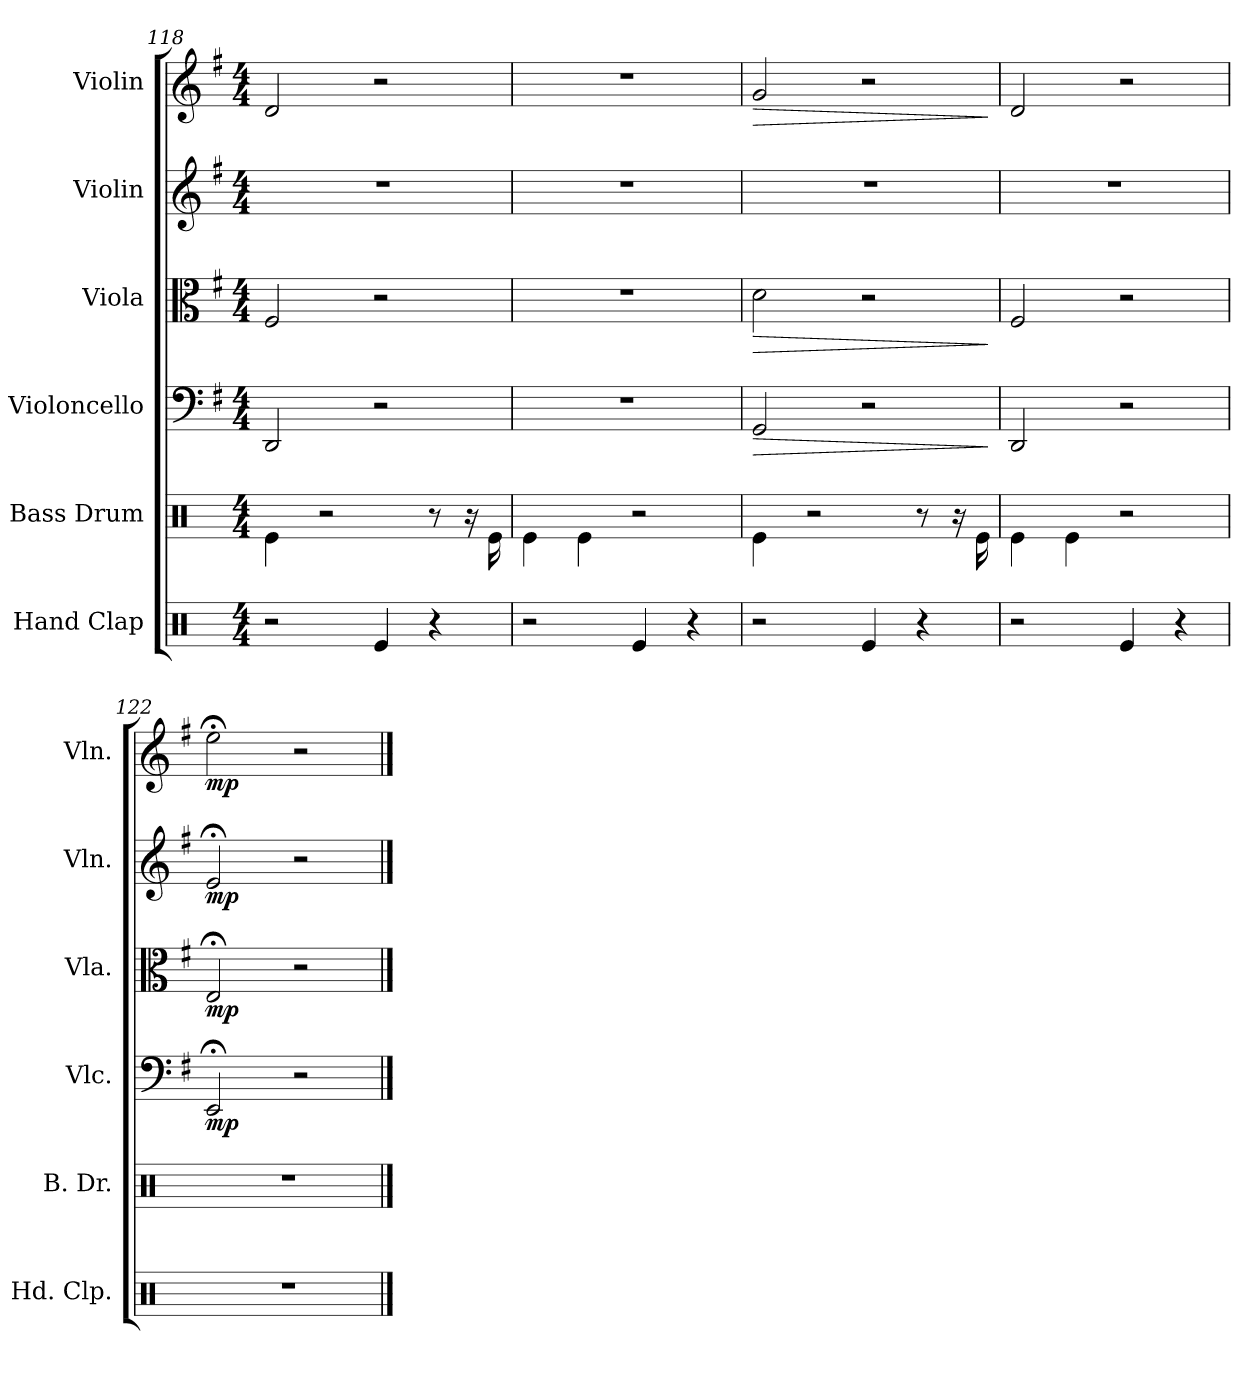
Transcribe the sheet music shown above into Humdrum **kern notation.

**kern	**kern	**kern	**dynam	**kern	**dynam	**kern	**dynam	**kern	**dynam
*part6	*part5	*part4	*part4	*part3	*part3	*part2	*part2	*part1	*part1
*staff6	*staff5	*staff4	*staff4	*staff3	*staff3	*staff2	*staff2	*staff1	*staff1
*I"Hand Clap	*I"Bass Drum	*I"Violoncello	*	*I"Viola	*	*I"Violin	*	*I"Violin	*
*I'Hd. Clp.	*I'B. Dr.	*I'Vlc.	*	*I'Vla.	*	*I'Vln.	*	*I'Vln.	*
*clefX	*clefX	*clefF4	*	*clefC3	*	*clefG2	*	*clefG2	*
*k[]	*k[]	*k[f#]	*	*k[f#]	*	*k[f#]	*	*k[f#]	*
*M4/4	*M4/4	*M4/4	*	*M4/4	*	*M4/4	*	*M4/4	*
=118	=118	=118	=118	=118	=118	=118	=118	=118	=118
2r	4Re\	2DD/	.	2F#/	.	1r	.	2d/	.
.	2r	.	.	.	.	.	.	.	.
4Re/	.	2r	.	2r	.	.	.	2r	.
4r	8r	.	.	.	.	.	.	.	.
.	16r	.	.	.	.	.	.	.	.
.	16Re\	.	.	.	.	.	.	.	.
=119	=119	=119	=119	=119	=119	=119	=119	=119	=119
2r	4Re\	1r	.	1r	.	1r	.	1r	.
.	4Re\	.	.	.	.	.	.	.	.
4Re/	2r	.	.	.	.	.	.	.	.
4r	.	.	.	.	.	.	.	.	.
=120	=120	=120	=120	=120	=120	=120	=120	=120	=120
!	!	!	!LO:HP:b	!	!LO:HP:b	!	!	!	!LO:HP:b
2r	4Re\	2GG/	>	2d\	>	1r	.	2g/	>
.	2r	.	.	.	.	.	.	.	.
4Re/	.	2r	.	2r	.	.	.	2r	.
4r	8r	.	.	.	.	.	.	.	.
.	16r	.	.	.	.	.	.	.	.
.	16Re\	.	.	.	.	.	.	.	.
.	.	.	]	.	]	.	.	.	]
=121	=121	=121	=121	=121	=121	=121	=121	=121	=121
2r	4Re\	2DD/	.	2F#/	.	1r	.	2d/	.
.	4Re\	.	.	.	.	.	.	.	.
4Re/	2r	2r	.	2r	.	.	.	2r	.
4r	.	.	.	.	.	.	.	.	.
=122	=122	=122	=122	=122	=122	=122	=122	=122	=122
!	!	!	!LO:DY:b	!	!LO:DY:b	!	!LO:DY:b	!	!LO:DY:b
1r	1r	2EE;</	mp	2E;</	mp	2e;</	mp	2ee;<\	mp
.	.	2r	.	2r	.	2r	.	2r	.
==	==	==	==	==	==	==	==	==	==
*-	*-	*-	*-	*-	*-	*-	*-	*-	*-
